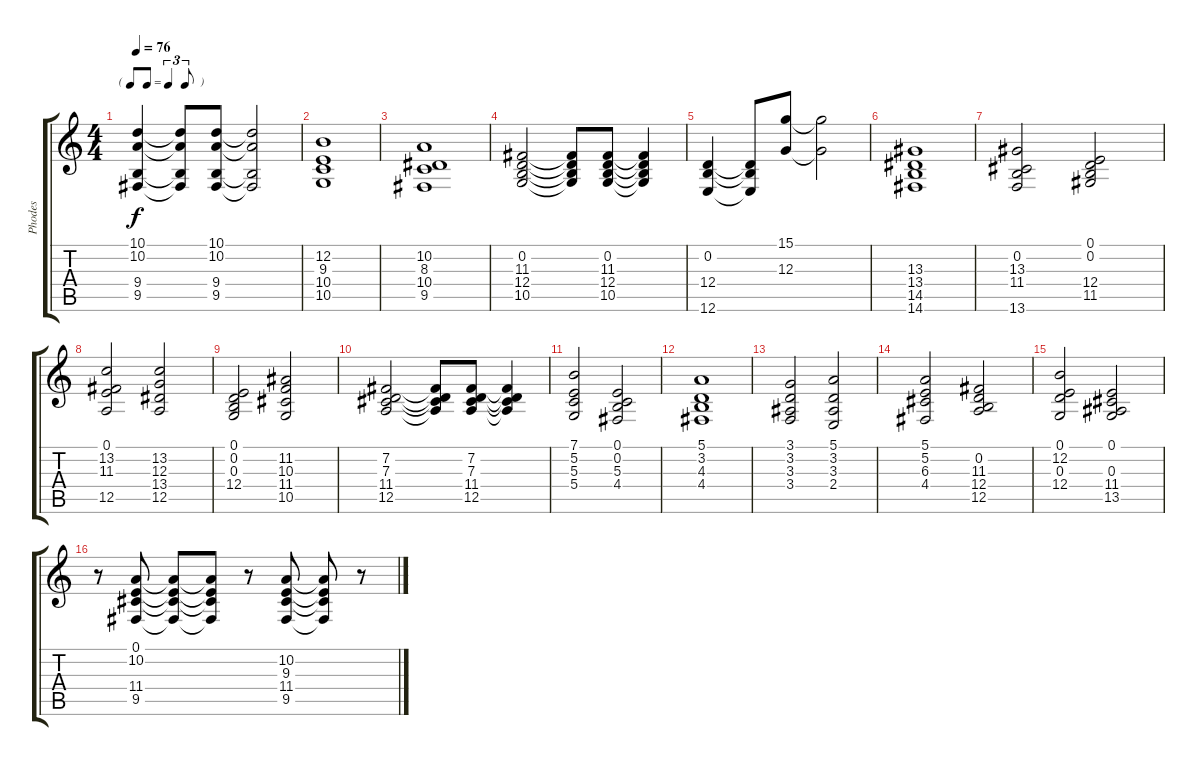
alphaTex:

\track ("Phodes" "Phodes") {instrument electricpiano1}
\staff {score tabs}
\tuning (E4 B3 G3 D3 A2 E2) {hide}
\ts (4 4)
\tf triplet8th
\tempo 76
\clef g2
\ks c
(10.1{t} 10.2{t} 9.4{t} 9.5{t}).4{dy f} (10.1{t} 10.2{t} 9.4{t} 9.5{t}).8 (10.1 10.2 9.4 9.5).8 (10.1{t} 10.2{t} 9.4{t} 9.5{t}).2 |
(12.2 9.3 10.4 10.5).1 |
(10.2 8.3 10.4 9.5).1 |
(0.2 11.3 12.4 10.5).2 (0.2{t} 11.3{t} 12.4{t} 10.5{t}).8 (0.2 11.3 12.4 10.5).8 (0.2{t} 11.3{t} 12.4{t} 10.5{t}).4 |
(0.2 12.4 12.6).4 (0.2{t} 12.4{t} 12.6{t}).8 (15.1 12.3).8 (15.1{t} 12.3{t}).2 |
(13.3 13.4 14.5 14.6).1 |
(0.2 13.3 11.4 13.6).2 (0.1 0.2 12.4 11.5).2 |
(0.1 13.2 11.3 12.5).2 (13.2 12.3 13.4 12.5).2 |
(0.1 0.2 0.3 12.4).2 (11.2 10.3 11.4 10.5).2 |
(7.2 7.3 11.4 12.5).2 (7.2{t} 7.3{t} 11.4{t} 12.5{t}).8 (7.2 7.3 11.4 12.5).8 (7.2{t} 7.3{t} 11.4{t} 12.5{t}).4 |
(7.1 5.2 5.3 5.4).2 (0.1 0.2 5.3 4.4).2 |
(5.1 3.2 4.3 4.4).1 |
(3.1 3.2 3.3 3.4).2 (5.1 3.2 3.3 2.4).2 |
(5.1 5.2 6.3 4.4).2 (0.2 11.3 12.4 12.5).2 |
(0.1 12.2 0.3 12.4).2 (0.1 0.3 11.4 13.5).2 |
r.8 (0.1 10.2 11.4 9.5).8 (0.1{t} 10.2{t} 11.4{t} 9.5{t}).8 (0.1{t} 10.2{t} 11.4{t} 9.5{t}).8 r.8 (10.2 9.3 11.4 9.5).8 (10.2{t} 9.3{t} 11.4{t} 9.5{t}).8 r.8
